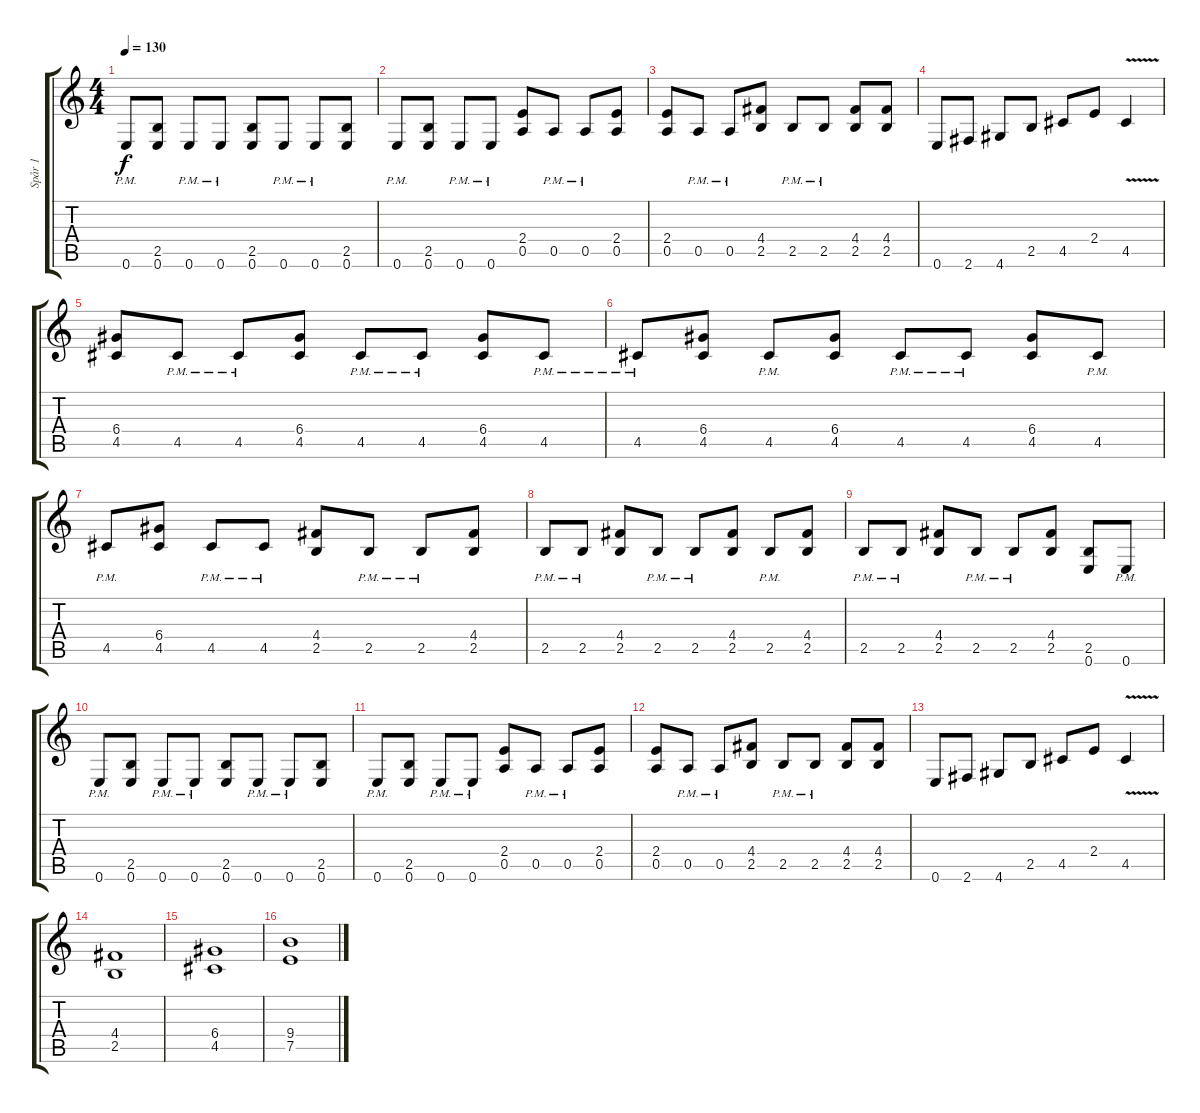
\track ("Spår 1" "Spår 1") {instrument distortionguitar}
\staff {score tabs}
\tuning (E4 B3 G3 D3 A2 E2) {hide}
\ts (4 4)
\tempo 130
\clef g2
\ks c
0.6{pm}.8{dy f} (2.5 0.6).8 0.6{pm}.8 0.6{pm}.8 (2.5 0.6).8 0.6{pm}.8 0.6{pm}.8 (2.5 0.6).8 |
0.6{pm}.8 (2.5 0.6).8 0.6{pm}.8 0.6{pm}.8 (2.4 0.5).8 0.5{pm}.8 0.5{pm}.8 (2.4 0.5).8 |
(2.4 0.5).8 0.5{pm}.8 0.5{pm}.8 (4.4 2.5).8 2.5{pm}.8 2.5{pm}.8 (4.4 2.5).8 (4.4 2.5).8 |
0.6.8 2.6.8 4.6.8 2.5.8 4.5.8 2.4.8 4.5{v}.4 |
(6.4 4.5).8 4.5{pm}.8 4.5{pm}.8 (6.4 4.5).8 4.5{pm}.8 4.5{pm}.8 (6.4 4.5).8 4.5{pm}.8 |
4.5{pm}.8 (6.4 4.5).8 4.5{pm}.8 (6.4 4.5).8 4.5{pm}.8 4.5{pm}.8 (6.4 4.5).8 4.5{pm}.8 |
4.5{pm}.8 (6.4 4.5).8 4.5{pm}.8 4.5{pm}.8 (4.4 2.5).8 2.5{pm}.8 2.5{pm}.8 (4.4 2.5).8 |
2.5{pm}.8 2.5{pm}.8 (4.4 2.5).8 2.5{pm}.8 2.5{pm}.8 (4.4 2.5).8 2.5{pm}.8 (4.4 2.5).8 |
2.5{pm}.8 2.5{pm}.8 (4.4 2.5).8 2.5{pm}.8 2.5{pm}.8 (4.4 2.5).8 (2.5 0.6).8 0.6{pm}.8 |
0.6{pm}.8 (2.5 0.6).8 0.6{pm}.8 0.6{pm}.8 (2.5 0.6).8 0.6{pm}.8 0.6{pm}.8 (2.5 0.6).8 |
0.6{pm}.8 (2.5 0.6).8 0.6{pm}.8 0.6{pm}.8 (2.4 0.5).8 0.5{pm}.8 0.5{pm}.8 (2.4 0.5).8 |
(2.4 0.5).8 0.5{pm}.8 0.5{pm}.8 (4.4 2.5).8 2.5{pm}.8 2.5{pm}.8 (4.4 2.5).8 (4.4 2.5).8 |
0.6.8 2.6.8 4.6.8 2.5.8 4.5.8 2.4.8 4.5{v}.4 |
(4.4 2.5).1 |
(6.4 4.5).1 |
(9.4 7.5).1
